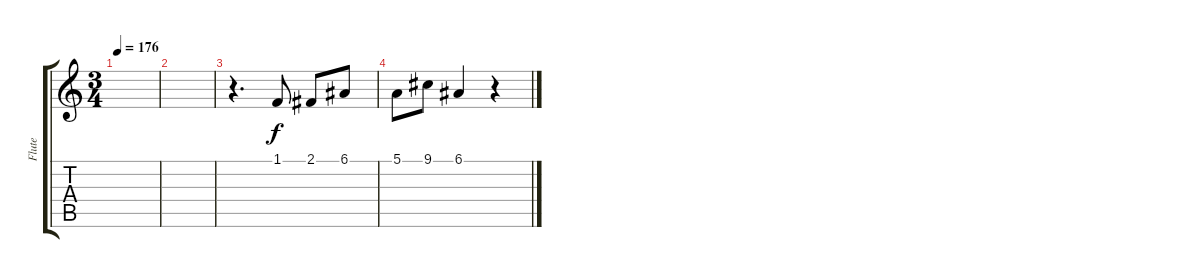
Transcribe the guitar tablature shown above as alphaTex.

\track ("Flute" "Flute") {instrument flute}
\staff {score tabs}
\tuning (E4 B3 G3 D3 A2 E2) {hide}
\ts (3 4)
\tempo 176
\clef g2
\ks c
|
|
r.4{d volume 14} 1.1.8 2.1.8 6.1.8 |
5.1.8 9.1.8 6.1.4 r.4
